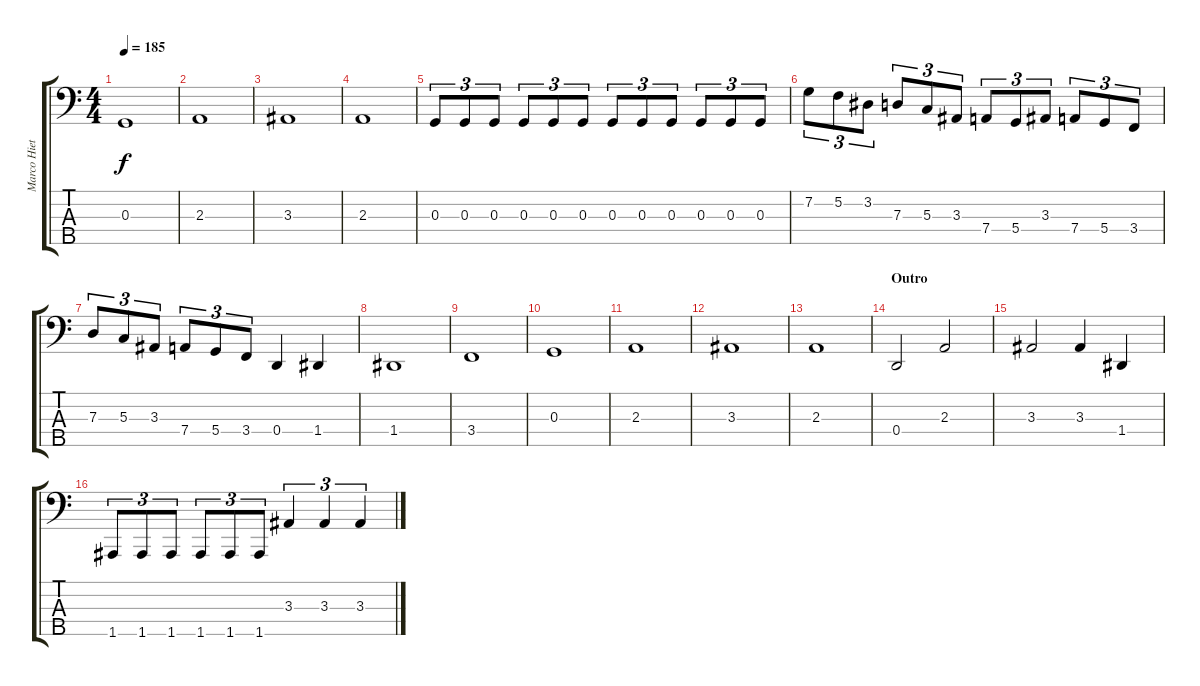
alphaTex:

\track ("Marco Hietela" "Marco Hiet") {instrument electricbasspick}
\staff {score tabs}
\tuning (F2 C2 G1 D1 A0) {hide}
\ts (4 4)
\tempo 185
\clef f4
\ks c
0.3.1{dy f} |
2.3.1 |
3.3.1 |
2.3.1 |
0.3.8{tu (3 2)} 0.3.8{tu (3 2)} 0.3.8{tu (3 2)} 0.3.8{tu (3 2)} 0.3.8{tu (3 2)} 0.3.8{tu (3 2)} 0.3.8{tu (3 2)} 0.3.8{tu (3 2)} 0.3.8{tu (3 2)} 0.3.8{tu (3 2)} 0.3.8{tu (3 2)} 0.3.8{tu (3 2)} |
7.2.8{tu (3 2)} 5.2.8{tu (3 2)} 3.2.8{tu (3 2)} 7.3.8{tu (3 2)} 5.3.8{tu (3 2)} 3.3.8{tu (3 2)} 7.4.8{tu (3 2)} 5.4.8{tu (3 2)} 3.3.8{tu (3 2)} 7.4.8{tu (3 2)} 5.4.8{tu (3 2)} 3.4.8{tu (3 2)} |
7.3.8{tu (3 2)} 5.3.8{tu (3 2)} 3.3.8{tu (3 2)} 7.4.8{tu (3 2)} 5.4.8{tu (3 2)} 3.4.8{tu (3 2)} 0.4.4 1.4.4 |
1.4.1 |
3.4.1 |
0.3.1 |
2.3.1 |
3.3.1 |
2.3.1 |
\section ("" "Outro")
0.4.2 2.3.2 |
3.3.2 3.3.4 1.4.4 |
1.5.8{tu (3 2)} 1.5.8{tu (3 2)} 1.5.8{tu (3 2)} 1.5.8{tu (3 2)} 1.5.8{tu (3 2)} 1.5.8{tu (3 2)} 3.3.4{tu (3 2)} 3.3.4{tu (3 2)} 3.3.4{tu (3 2)}
